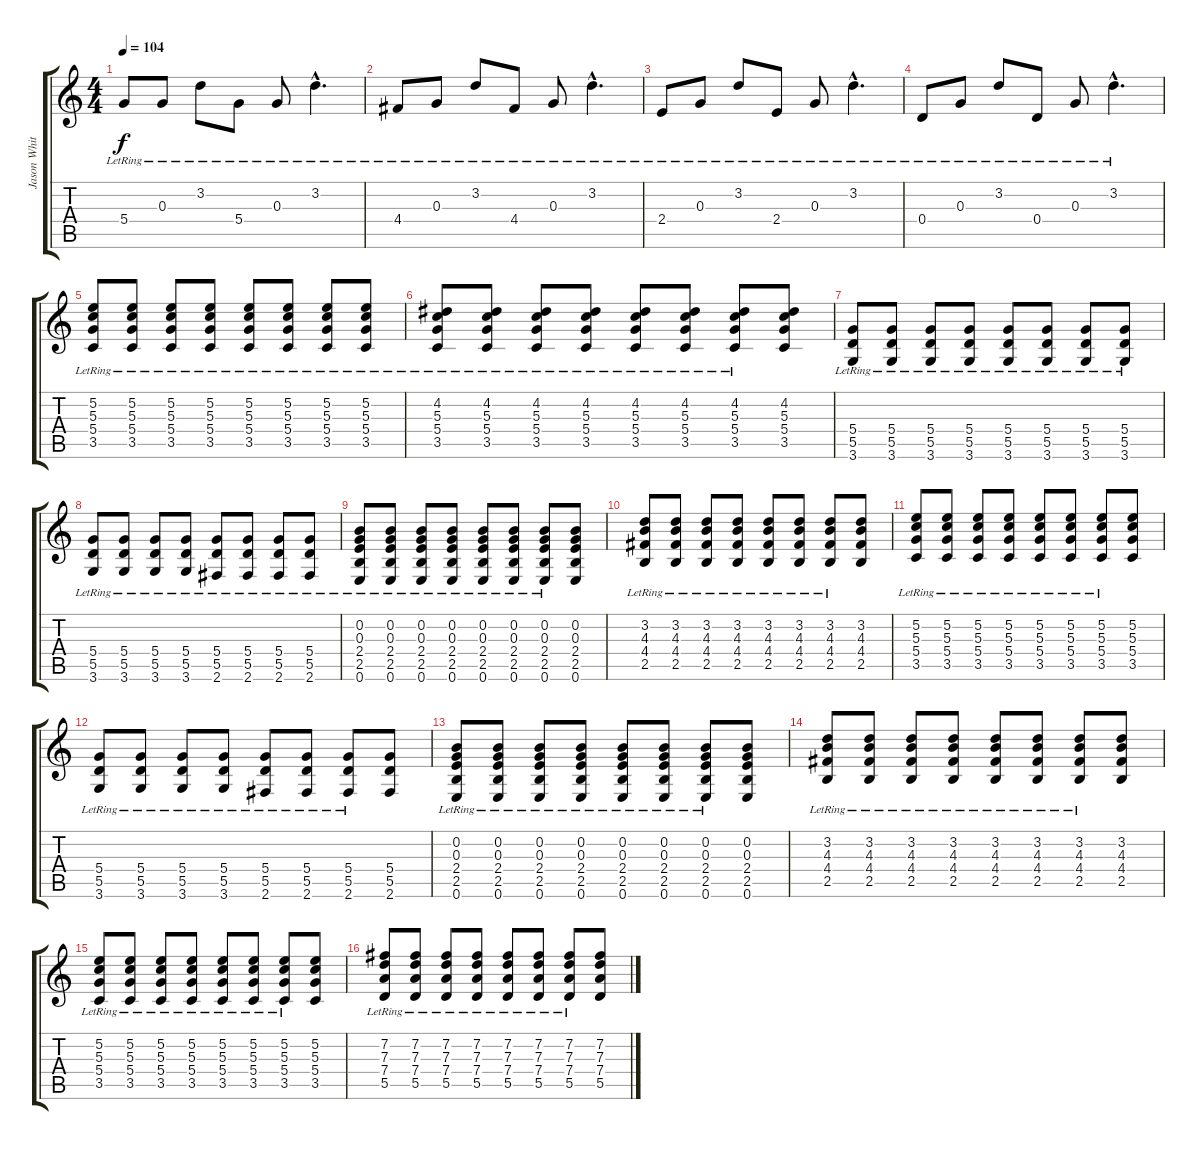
\track ("Jason White Gtr 1" "Jason Whit") {instrument distortionguitar}
\staff {score tabs}
\tuning (E4 B3 G3 D3 A2 E2) {hide}
\ts (4 4)
\tempo 104
\clef g2
\ks c
5.4{lr}.8{dy f instrument distortionguitar} 0.3{lr}.8 3.2{lr}.8 5.4{lr}.8 0.3{lr}.8 3.2{hac lr}.4{d} |
4.4{lr}.8{instrument distortionguitar} 0.3{lr}.8 3.2{lr}.8 4.4{lr}.8 0.3{lr}.8 3.2{hac lr}.4{d} |
2.4{lr}.8{instrument distortionguitar} 0.3{lr}.8 3.2{lr}.8 2.4{lr}.8 0.3{lr}.8 3.2{hac lr}.4{d} |
0.4{lr}.8{instrument distortionguitar} 0.3{lr}.8 3.2{lr}.8 0.4{lr}.8 0.3{lr}.8 3.2{hac lr}.4{d} |
(5.2{lr} 5.3{lr} 5.4{lr} 3.5{lr}).8{instrument distortionguitar} (5.2{lr} 5.3{lr} 5.4{lr} 3.5{lr}).8 (5.2{lr} 5.3{lr} 5.4{lr} 3.5{lr}).8 (5.2{lr} 5.3{lr} 5.4{lr} 3.5{lr}).8 (5.2{lr} 5.3{lr} 5.4{lr} 3.5{lr}).8 (5.2{lr} 5.3{lr} 5.4{lr} 3.5{lr}).8 (5.2{lr} 5.3{lr} 5.4{lr} 3.5{lr}).8 (5.2{lr} 5.3{lr} 5.4 3.5{lr}).8 |
(4.2{lr} 5.3{lr} 5.4{lr} 3.5{lr}).8{instrument distortionguitar} (4.2{lr} 5.3{lr} 5.4{lr} 3.5{lr}).8 (4.2{lr} 5.3{lr} 5.4{lr} 3.5{lr}).8 (4.2{lr} 5.3{lr} 5.4{lr} 3.5{lr}).8 (4.2{lr} 5.3{lr} 5.4{lr} 3.5{lr}).8 (4.2{lr} 5.3{lr} 5.4{lr} 3.5{lr}).8 (4.2{lr} 5.3{lr} 5.4{lr} 3.5{lr}).8 (4.2 5.3 5.4 3.5).8 |
(5.4{lr} 5.5{lr} 3.6{lr}).8{instrument distortionguitar} (5.4{lr} 5.5{lr} 3.6{lr}).8 (5.4{lr} 5.5{lr} 3.6{lr}).8 (5.4{lr} 5.5{lr} 3.6{lr}).8 (5.4{lr} 5.5{lr} 3.6{lr}).8 (5.4{lr} 5.5{lr} 3.6{lr}).8 (5.4{lr} 5.5{lr} 3.6{lr}).8 (5.4{lr} 5.5{lr} 3.6{lr}).8 |
(5.4{lr} 5.5{lr} 3.6{lr}).8{instrument distortionguitar} (5.4{lr} 5.5{lr} 3.6{lr}).8 (5.4{lr} 5.5{lr} 3.6{lr}).8 (5.4{lr} 5.5{lr} 3.6{lr}).8 (5.4{lr} 5.5{lr} 2.6{lr}).8 (5.4{lr} 5.5{lr} 2.6{lr}).8 (5.4{lr} 5.5{lr} 2.6{lr}).8 (5.4{lr} 5.5{lr} 2.6{lr}).8 |
(0.2{lr} 0.3{lr} 2.4{lr} 2.5{lr} 0.6{lr}).8{instrument distortionguitar} (0.2{lr} 0.3{lr} 2.4{lr} 2.5{lr} 0.6{lr}).8 (0.2{lr} 0.3{lr} 2.4{lr} 2.5{lr} 0.6{lr}).8 (0.2{lr} 0.3 2.4{lr} 2.5{lr} 0.6{lr}).8 (0.2{lr} 0.3{lr} 2.4{lr} 2.5{lr} 0.6{lr}).8 (0.2{lr} 0.3{lr} 2.4{lr} 2.5{lr} 0.6{lr}).8 (0.2{lr} 0.3{lr} 2.4{lr} 2.5{lr} 0.6{lr}).8 (0.2 0.3 2.4 2.5 0.6).8 |
(3.2{lr} 4.3{lr} 4.4{lr} 2.5{lr}).8{instrument distortionguitar} (3.2{lr} 4.3{lr} 4.4{lr} 2.5{lr}).8 (3.2{lr} 4.3{lr} 4.4{lr} 2.5{lr}).8 (3.2{lr} 4.3{lr} 4.4{lr} 2.5{lr}).8 (3.2{lr} 4.3{lr} 4.4{lr} 2.5{lr}).8 (3.2{lr} 4.3{lr} 4.4{lr} 2.5{lr}).8 (3.2{lr} 4.3{lr} 4.4{lr} 2.5{lr}).8 (3.2 4.3 4.4 2.5).8 |
(5.2{lr} 5.3{lr} 5.4{lr} 3.5{lr}).8{instrument distortionguitar} (5.2{lr} 5.3{lr} 5.4{lr} 3.5{lr}).8 (5.2{lr} 5.3{lr} 5.4{lr} 3.5{lr}).8 (5.2{lr} 5.3{lr} 5.4{lr} 3.5{lr}).8 (5.2{lr} 5.3{lr} 5.4{lr} 3.5{lr}).8 (5.2{lr} 5.3{lr} 5.4{lr} 3.5{lr}).8 (5.2{lr} 5.3{lr} 5.4{lr} 3.5{lr}).8 (5.2 5.3 5.4 3.5).8 |
(5.4{lr} 5.5{lr} 3.6{lr}).8{instrument distortionguitar} (5.4{lr} 5.5{lr} 3.6{lr}).8 (5.4{lr} 5.5{lr} 3.6{lr}).8 (5.4{lr} 5.5{lr} 3.6{lr}).8 (5.4{lr} 5.5{lr} 2.6{lr}).8 (5.4{lr} 5.5{lr} 2.6{lr}).8 (5.4{lr} 5.5{lr} 2.6{lr}).8 (5.4 5.5 2.6).8 |
(0.2{lr} 0.3{lr} 2.4{lr} 2.5{lr} 0.6{lr}).8{instrument distortionguitar} (0.2{lr} 0.3{lr} 2.4{lr} 2.5{lr} 0.6{lr}).8 (0.2{lr} 0.3{lr} 2.4{lr} 2.5{lr} 0.6{lr}).8 (0.2{lr} 0.3 2.4{lr} 2.5{lr} 0.6{lr}).8 (0.2{lr} 0.3{lr} 2.4{lr} 2.5{lr} 0.6{lr}).8 (0.2{lr} 0.3{lr} 2.4{lr} 2.5{lr} 0.6{lr}).8 (0.2{lr} 0.3{lr} 2.4{lr} 2.5{lr} 0.6{lr}).8 (0.2 0.3 2.4 2.5 0.6).8 |
(3.2{lr} 4.3{lr} 4.4{lr} 2.5{lr}).8{instrument distortionguitar} (3.2{lr} 4.3{lr} 4.4{lr} 2.5{lr}).8 (3.2{lr} 4.3{lr} 4.4{lr} 2.5{lr}).8 (3.2{lr} 4.3{lr} 4.4{lr} 2.5{lr}).8 (3.2{lr} 4.3{lr} 4.4{lr} 2.5{lr}).8 (3.2{lr} 4.3{lr} 4.4{lr} 2.5{lr}).8 (3.2{lr} 4.3{lr} 4.4{lr} 2.5{lr}).8 (3.2 4.3 4.4 2.5).8 |
(5.2{lr} 5.3{lr} 5.4{lr} 3.5{lr}).8{instrument distortionguitar} (5.2{lr} 5.3{lr} 5.4{lr} 3.5{lr}).8 (5.2{lr} 5.3{lr} 5.4{lr} 3.5{lr}).8 (5.2{lr} 5.3{lr} 5.4{lr} 3.5{lr}).8 (5.2{lr} 5.3{lr} 5.4{lr} 3.5{lr}).8 (5.2{lr} 5.3{lr} 5.4{lr} 3.5{lr}).8 (5.2{lr} 5.3{lr} 5.4{lr} 3.5{lr}).8 (5.2 5.3 5.4 3.5).8 |
(7.2{lr} 7.3{lr} 7.4{lr} 5.5{lr}).8{instrument distortionguitar} (7.2{lr} 7.3{lr} 7.4{lr} 5.5{lr}).8 (7.2{lr} 7.3{lr} 7.4{lr} 5.5{lr}).8 (7.2{lr} 7.3{lr} 7.4{lr} 5.5{lr}).8 (7.2{lr} 7.3{lr} 7.4{lr} 5.5{lr}).8 (7.2{lr} 7.3{lr} 7.4{lr} 5.5{lr}).8 (7.2{lr} 7.3{lr} 7.4{lr} 5.5{lr}).8 (7.2 7.3 7.4 5.5).8
